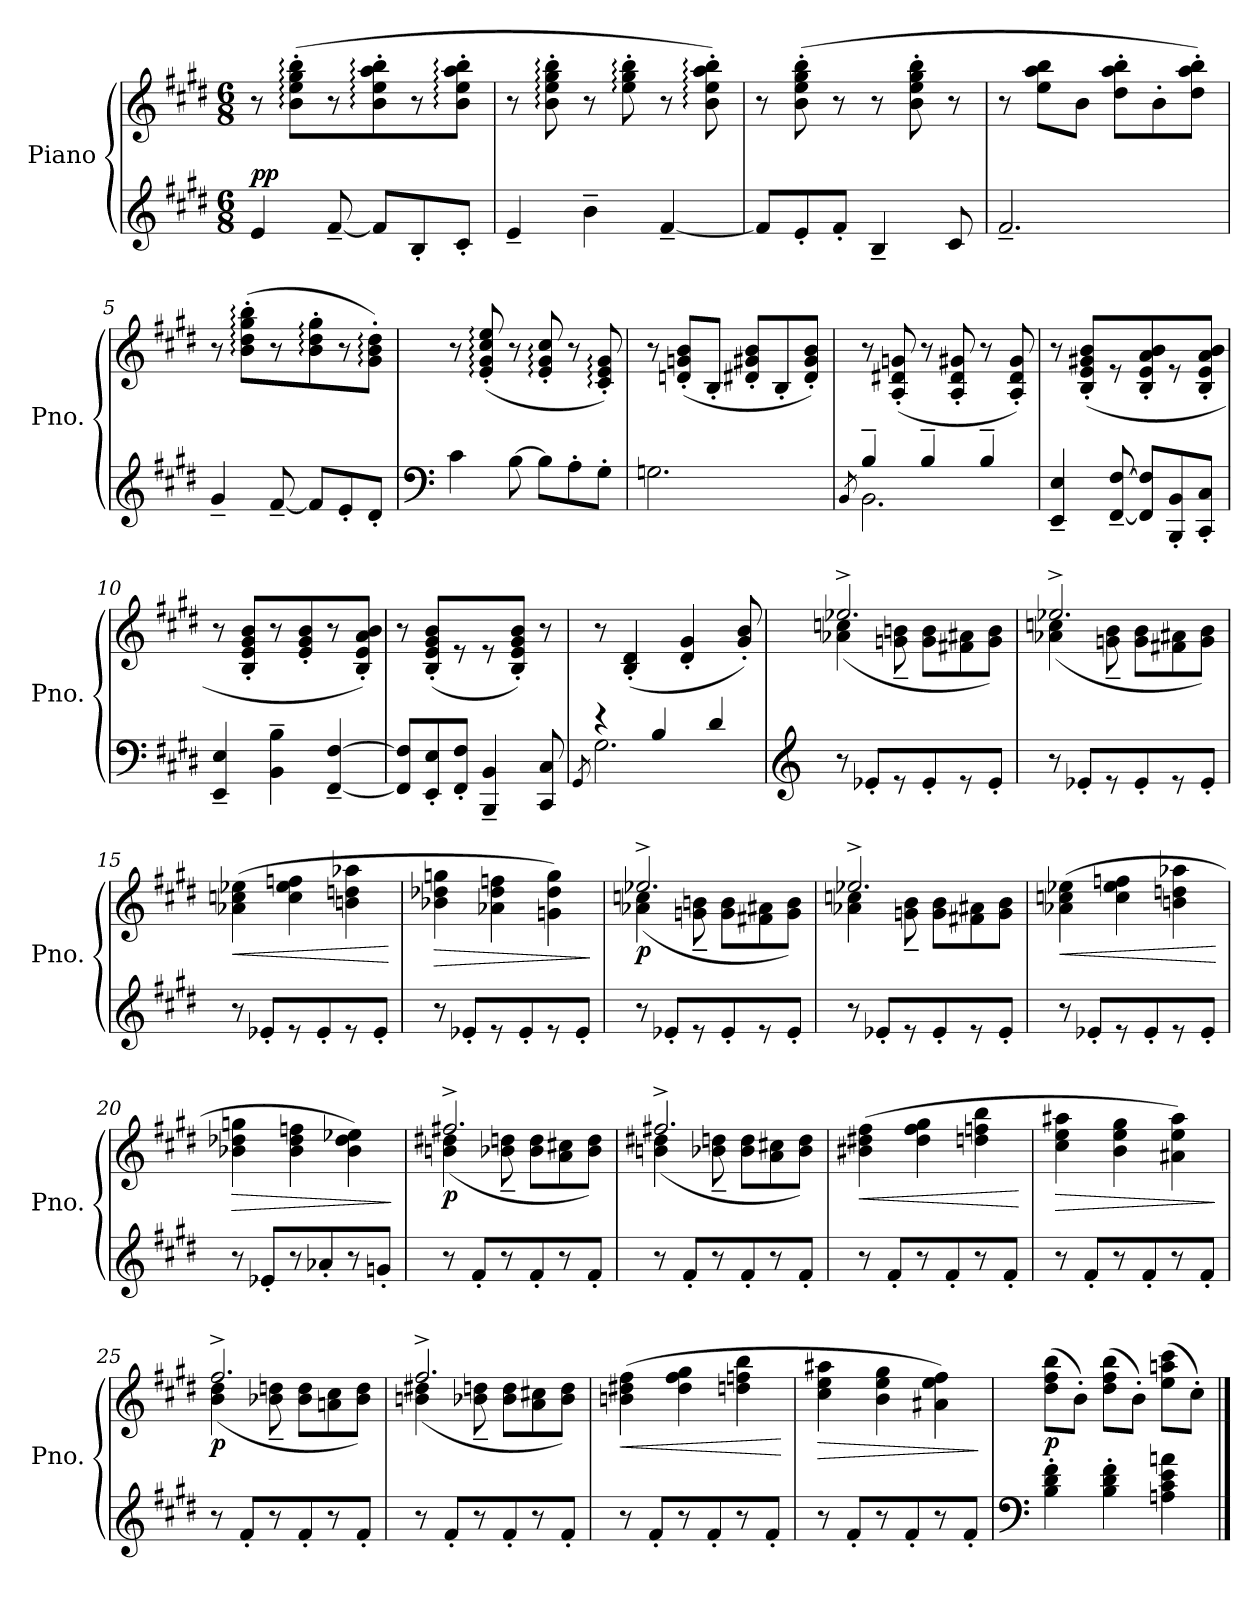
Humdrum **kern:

**kern	**kern	**dynam
*part1	*part1	*part1
*staff2	*staff1	*staff1/2
*I"Piano	*	*
*I'Pno.	*	*
*clefG2	*clefG2	*
*k[f#c#g#d#]	*k[f#c#g#d#]	*
*M6/8	*M6/8	*
*MM200	*MM200	*
=1	=1	=1
!	!	!LO:DY:a=2
4e/	8r	pp
.	(>8b\:' 8ee\:' 8gg#\:' 8bb\:'L	.
[8f#~/	8r	.
8f#/L]	8b\:' 8ee\:' 8aa\:' 8bb\:'	.
8B'/	8r	.
8c#'/J	8b\:' 8ee\:' 8aa\:' 8bb\:'J	.
=2	=2	=2
4e~/	8r	.
.	8b\:' 8ee\:' 8gg#\:' 8bb\:'	.
4b~\	8r	.
.	8ee\:' 8gg#\:' 8bb\:'	.
[4f#~/	8r	.
.	8b\:' 8ee\:' 8aa\:' 8bb\:')	.
=3	=3	=3
8f#/L]	8r	.
8e'/	(>8b\' 8ee\' 8gg#\' 8bb\'	.
8f#'/J	8r	.
4B~/	8r	.
.	8b\' 8ee\' 8gg#\' 8bb\'	.
8c#/	8r	.
=4	=4	=4
2.f#~/	8r	.
.	8ee\ 8aa\ 8bb\L	.
.	8b\J	.
.	8dd#\' 8aa\' 8bb\'L	.
.	8b'\	.
.	8dd#\' 8aa\' 8bb\'J)	.
!!LO:LB:g=z
=5	=5	=5
4g#~/	8r	.
.	(>8b\:' 8dd#\:' 8gg#\:' 8bb\:'L	.
[8f#~/	8r	.
8f#/L]	8b\:' 8dd#\:' 8gg#\:'	.
8e'/	8r	.
8d#'/J	8g#\:' 8b\:' 8dd#\:'J)	.
=6	=6	=6
*clefF4	*	*
4c#\	8r	.
.	(<8e/:' 8g#/:' 8cc#/:' 8ee/:'	.
[8B\	8r	.
8B\L]	8e/:' 8g#/:' 8cc#/:'	.
8A'\	8r	.
8G#'\J	8c#/:' 8e/:' 8g#/:')	.
=7	=7	=7
2.Gn\	8r	.
.	(<8dn/' 8gn/' 8b/'L	.
.	8B'/J	.
.	8d#X/' 8g#X/' 8b/'L	.
.	8B'/	.
.	8d#/' 8g#/' 8b/'J)	.
=8	=8	=8
*^	*	*
.	8qBB/	.	.
4B~/	2.BB\	8r	.
.	.	(<8A/' 8d#X/' 8gn/'	.
4B~/	.	8r	.
.	.	8A/' 8d#/' 8g#X/'	.
4B~/	.	8r	.
.	.	8A/' 8d#/' 8g#/')	.
*v	*v	*	*
!!LO:LB:g=z
=9	=9	=9
4EE/~ 4E/~	8r	.
.	(<8B/' 8e/' 8g#X/' 8b/'L	.
[8FF#/~ [8F#/~	8r	.
8FF#/] 8F#/]L	8B/' 8e/' 8a/' 8b/'	.
8BBB/' 8BB/'	8r	.
8CC#/' 8C#/'J	8B/' 8e/' 8a/' 8b/'J	.
=10	=10	=10
4EE/~ 4E/~	8r	.
.	8B/' 8e/' 8g#/' 8b/'L	.
4BB\~ 4B\~	8r	.
.	8e/' 8g#/' 8b/'	.
[4FF#/~ [4F#/~	8r	.
.	8B/' 8e/' 8a/' 8b/'J)	.
=11	=11	=11
8FF#/] 8F#/]L	8r	.
8EE/' 8E/'	(<8B/' 8e/' 8g#/' 8b/'L	.
8FF#/' 8F#/'J	8r	.
4BBB/~ 4BB/~	8r	.
.	8B/' 8e/' 8g#/' 8b/'J)	.
8CC#/ 8C#/	8r	.
=12	=12	=12
*^	*	*
.	8qGG#/	.	.
4r	2.G#\	8r	.
.	.	(<4B/' 4d#/'	.
4B/	.	.	.
.	.	4d#/' 4g#/'	.
4d#/	.	.	.
.	.	8g#/' 8b/')	.
*v	*v	*	*
=13	=13	=13
*clefG2	*	*
*	*^	*
8r	2.ee-X^/	(<4a-X\ 4ccn\	.
8e-X'/L	.	.	.
8r	.	8gn\~ 8bn\~	.
8e-'/	.	8g\ 8b\L	.
8r	.	8f#X\ 8a#X\	.
8e-'/J	.	8g\ 8b\J)	.
!!LO:LB:g=z	!!
=14	=14	=14	=14
8r	2.ee-X^/	(<4a-X\ 4ccn\	.
8e-X'/L	.	.	.
8r	.	8gn\~ 8b\~	.
8e-'/	.	8g\ 8b\L	.
8r	.	8f#X\ 8a#X\	.
8e-'/J	.	8g\ 8b\J)	.
=15	=15	=15	=15
!	!	!	!LO:HP:b
*	*v	*v	*
8r	(>4a-X\ 4ccn\ 4ee-X\	<
8e-X'/L	.	.
8r	4cc\ 4ee-\ 4ffn\	.
8e-'/	.	.
8r	4bn\ 4ddn\ 4aa-X\	.
8e-'/J	.	.
.	.	[
=16	=16	=16
!	!	!LO:HP:b
8r	4b-X\ 4dd-X\ 4ggn\	>
8e-X'/L	.	.
8r	4a-X\ 4dd-\ 4ffn\	.
8e-'/	.	.
8r	4gn\ 4dd-\ 4gg\)	.
8e-'/J	.	.
.	.	]
=17	=17	=17
*	*^	*
!	!	!	!LO:DY:b
8r	2.ee-X^/	(<4a-X\ 4ccn\	p
8e-X'/L	.	.	.
8r	.	8gn\~ 8bn\~	.
8e-'/	.	8g\ 8b\L	.
8r	.	8f#X\ 8a#X\	.
8e-'/J	.	8g\ 8b\J)	.
!!LO:LB:g=z	!!
=18	=18	=18	=18
8r	2.ee-X^/	4a-X\ 4ccn\	.
8e-X'/L	.	.	.
8r	.	8gn\~ 8b\~	.
8e-'/	.	8g\ 8b\L	.
8r	.	8f#X\ 8a#X\	.
8e-'/J	.	8g\ 8b\J	.
=19	=19	=19	=19
!	!	!	!LO:HP:b
*	*v	*v	*
8r	(>4a-X\ 4ccn\ 4ee-X\	<
8e-X'/L	.	.
8r	4cc\ 4ee-\ 4ffn\	.
8e-'/	.	.
8r	4bn\ 4ddn\ 4aa-X\	.
8e-'/J	.	.
.	.	[
=20	=20	=20
!	!	!LO:HP:b
8r	4b-X\ 4dd-X\ 4ggn\	>
8e-X'/L	.	.
8r	4b-\ 4dd-\ 4ffn\	.
8a-X'/	.	.
8r	4b-\ 4dd-\ 4ee-X\)	.
8gn'/J	.	.
.	.	]
=21	=21	=21
*	*^	*
!	!	!	!LO:DY:b
8r	2.ff#X^/	(<4bn\ 4dd#X\	p
8f#'/L	.	.	.
8r	.	8b-X\~ 8ddn\~	.
8f#'/	.	8b-\ 8dd\L	.
8r	.	8a\ 8cc#X\	.
8f#'/J	.	8b-\ 8dd\J)	.
!!LO:PB:g=z	!!
=22	=22	=22	=22
8r	2.ff#X^/	(<4bn\ 4dd#X\	.
8f#'/L	.	.	.
8r	.	8b-X\~ 8ddn\~	.
8f#'/	.	8b-\ 8dd\L	.
8r	.	8a\ 8cc#X\	.
8f#'/J	.	8b-\ 8dd\J)	.
=23	=23	=23	=23
!	!	!	!LO:HP:b
*	*v	*v	*
8r	(>4b#X\ 4dd#X\ 4ff#\	<
8f#'/L	.	.
8r	4dd#\ 4ff#\ 4gg#\	.
8f#'/	.	.
8r	4ddn\ 4ffn\ 4bb\	.
8f#'/J	.	.
.	.	[
=24	=24	=24
!	!	!LO:HP:b
8r	4cc#\ 4ee\ 4aa#X\	>
8f#'/L	.	.
8r	4b\ 4ee\ 4gg#\	.
8f#'/	.	.
8r	4a#X\ 4ee\ 4aa#\)	.
8f#'/J	.	.
.	.	]
=25	=25	=25
*	*^	*
!	!	!	!LO:DY:b
8r	2.ff#^/	(<4b\ 4dd#\	p
8f#'/L	.	.	.
8r	.	8b-X\~ 8ddn\~	.
8f#'/	.	8b-\ 8dd\L	.
8r	.	8an\ 8cc#\	.
8f#'/J	.	8b-\ 8dd\J)	.
=26	=26	=26	=26
8r	2.ff#^/	(<4bn\ 4dd#X\	.
8f#'/L	.	.	.
8r	.	8b-X\~ 8ddn\~	.
8f#'/	.	8b-\ 8dd\L	.
8r	.	8a\ 8cc#X\	.
8f#'/J	.	8b-\ 8dd\J)	.
!!LO:LB:g=z
=27	=27	=27	=27
!	!	!	!LO:HP:b
*	*v	*v	*
8r	(>4bn\ 4dd#X\ 4ff#\	<
8f#'/L	.	.
8r	4dd#\ 4ff#\ 4gg#\	.
8f#'/	.	.
8r	4ddn\ 4ffn\ 4bb\	.
8f#'/J	.	.
.	.	[
=28	=28	=28
!	!	!LO:HP:b
8r	4cc#\ 4ee\ 4aa#X\	>
8f#'/L	.	.
8r	4b\ 4ee\ 4gg#\	.
8f#'/	.	.
8r	4a#X\ 4ee\ 4ff#\)	.
8f#'/J	.	.
.	.	]
=29	=29	=29
*clefF4	*	*
!	!	!LO:DY:a=2
4B\' 4d#\' 4f#\'	(>8dd#\ 8ff#\ 8bb\L	p
.	8b'\J)	.
4B\' 4d#\' 4f#\'	(>8dd#\ 8ff#\ 8bb\L	.
.	8b'\J)	.
4An\ 4c#\ 4e\ 4an\	(>8ee\ 8aan\ 8ccc#\L	.
.	8cc#'\J)	.
==	==	==
*-	*-	*-
